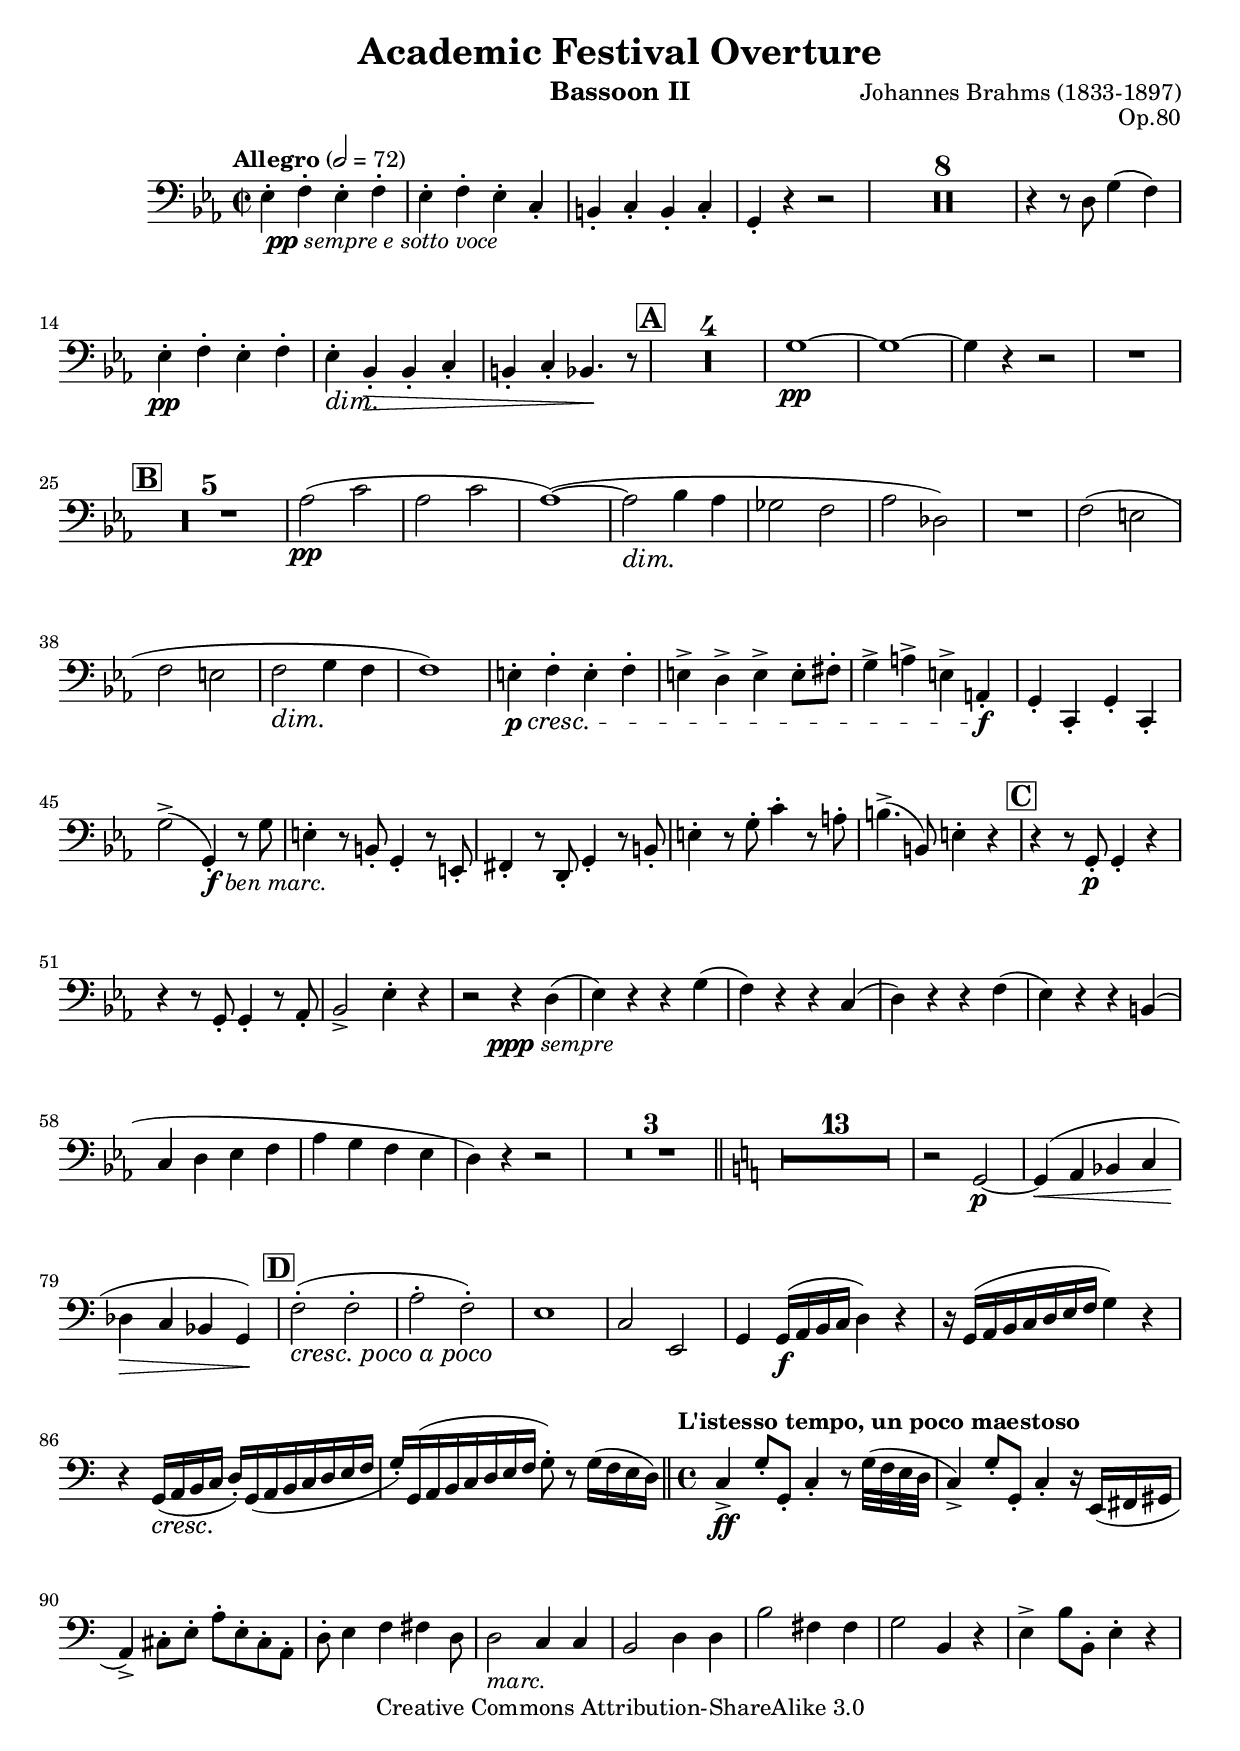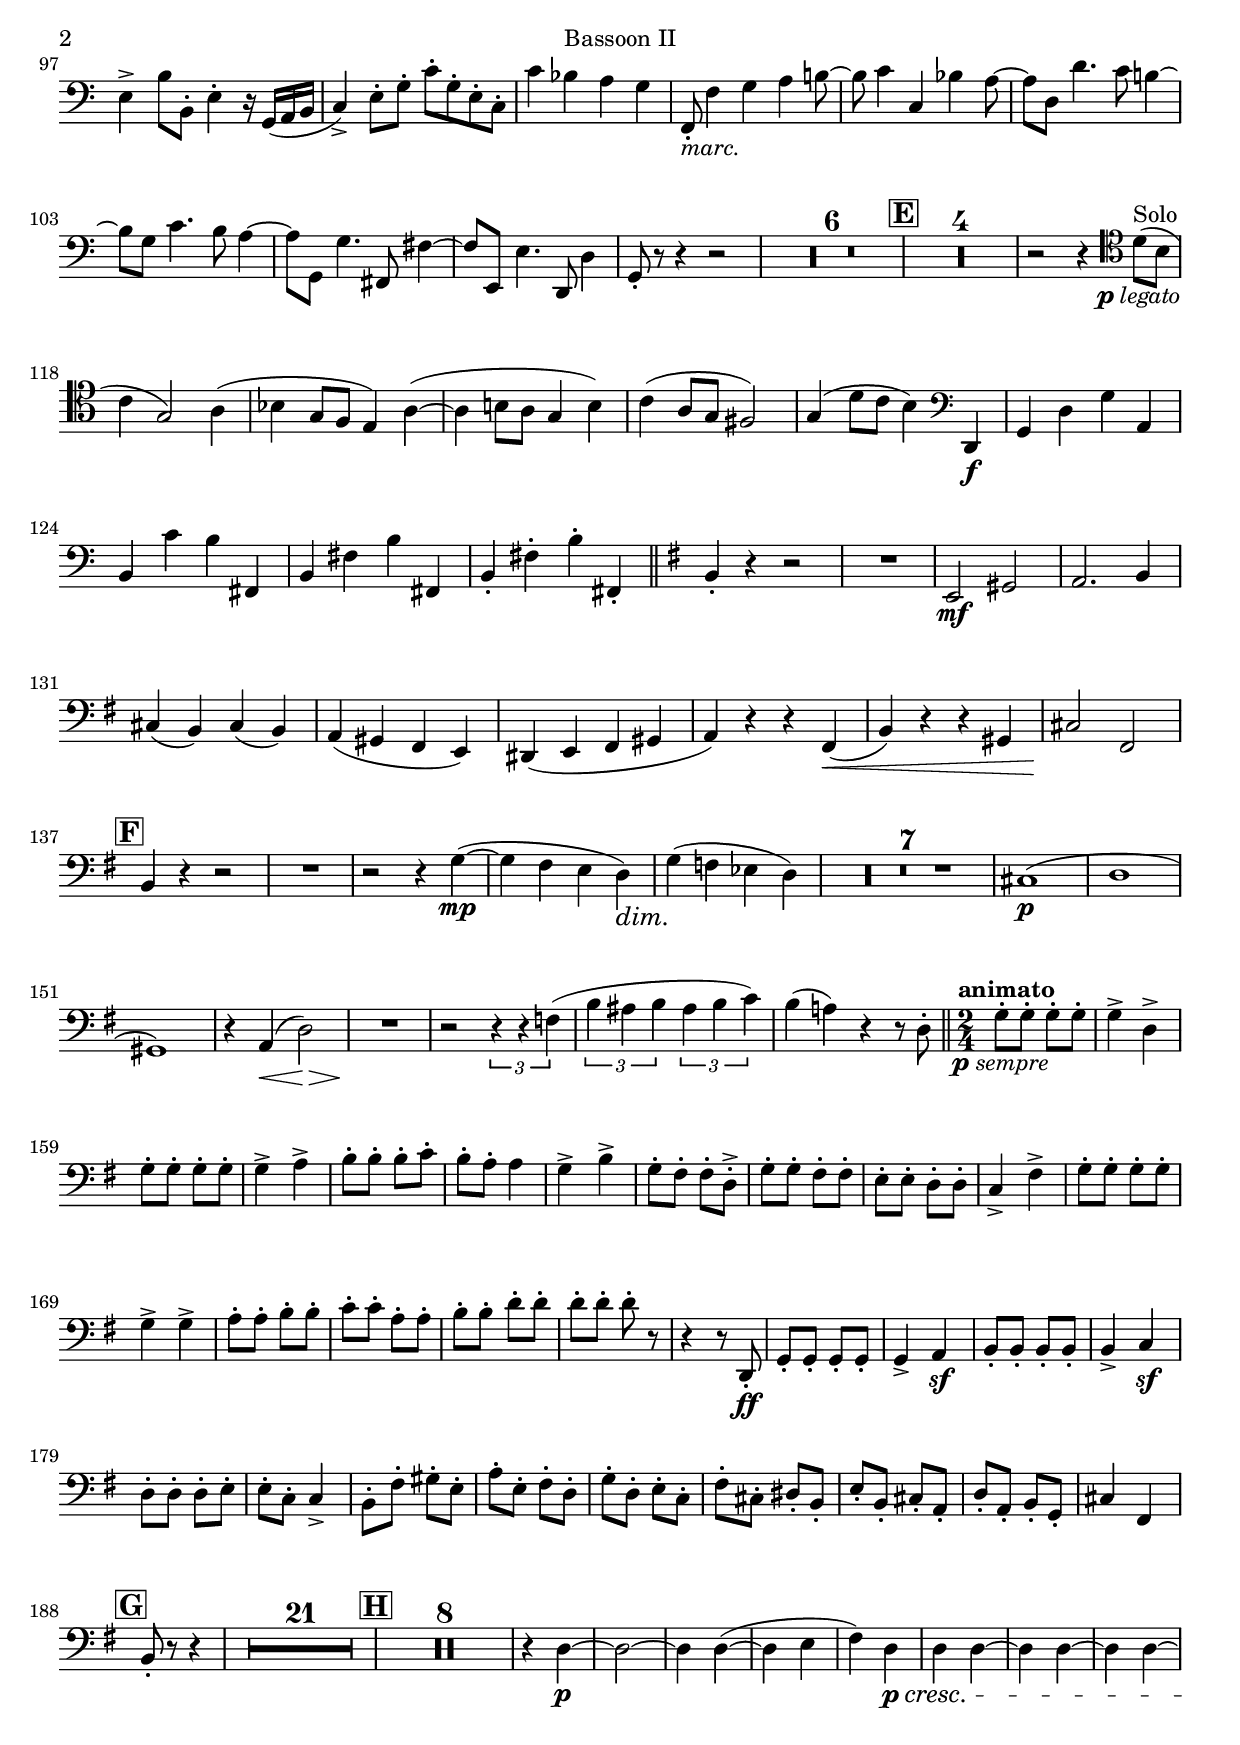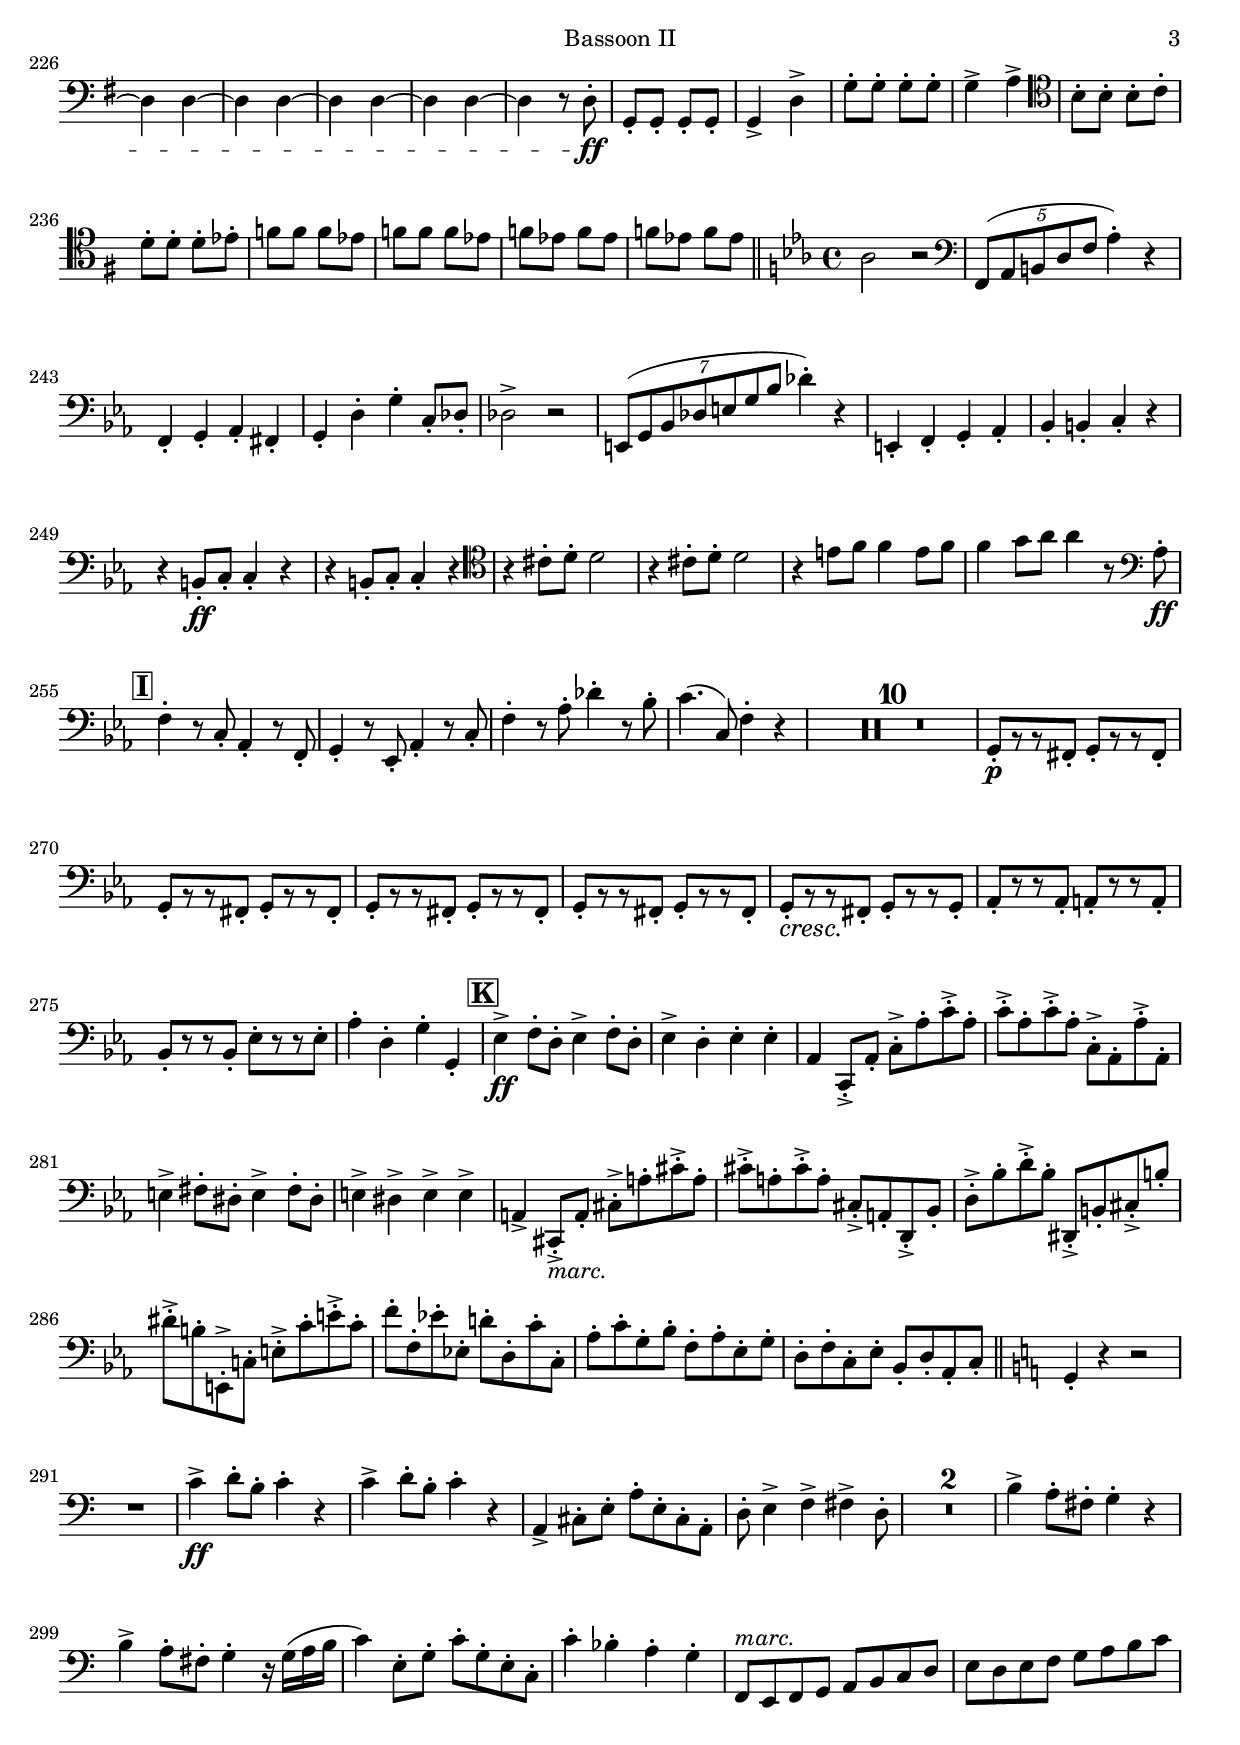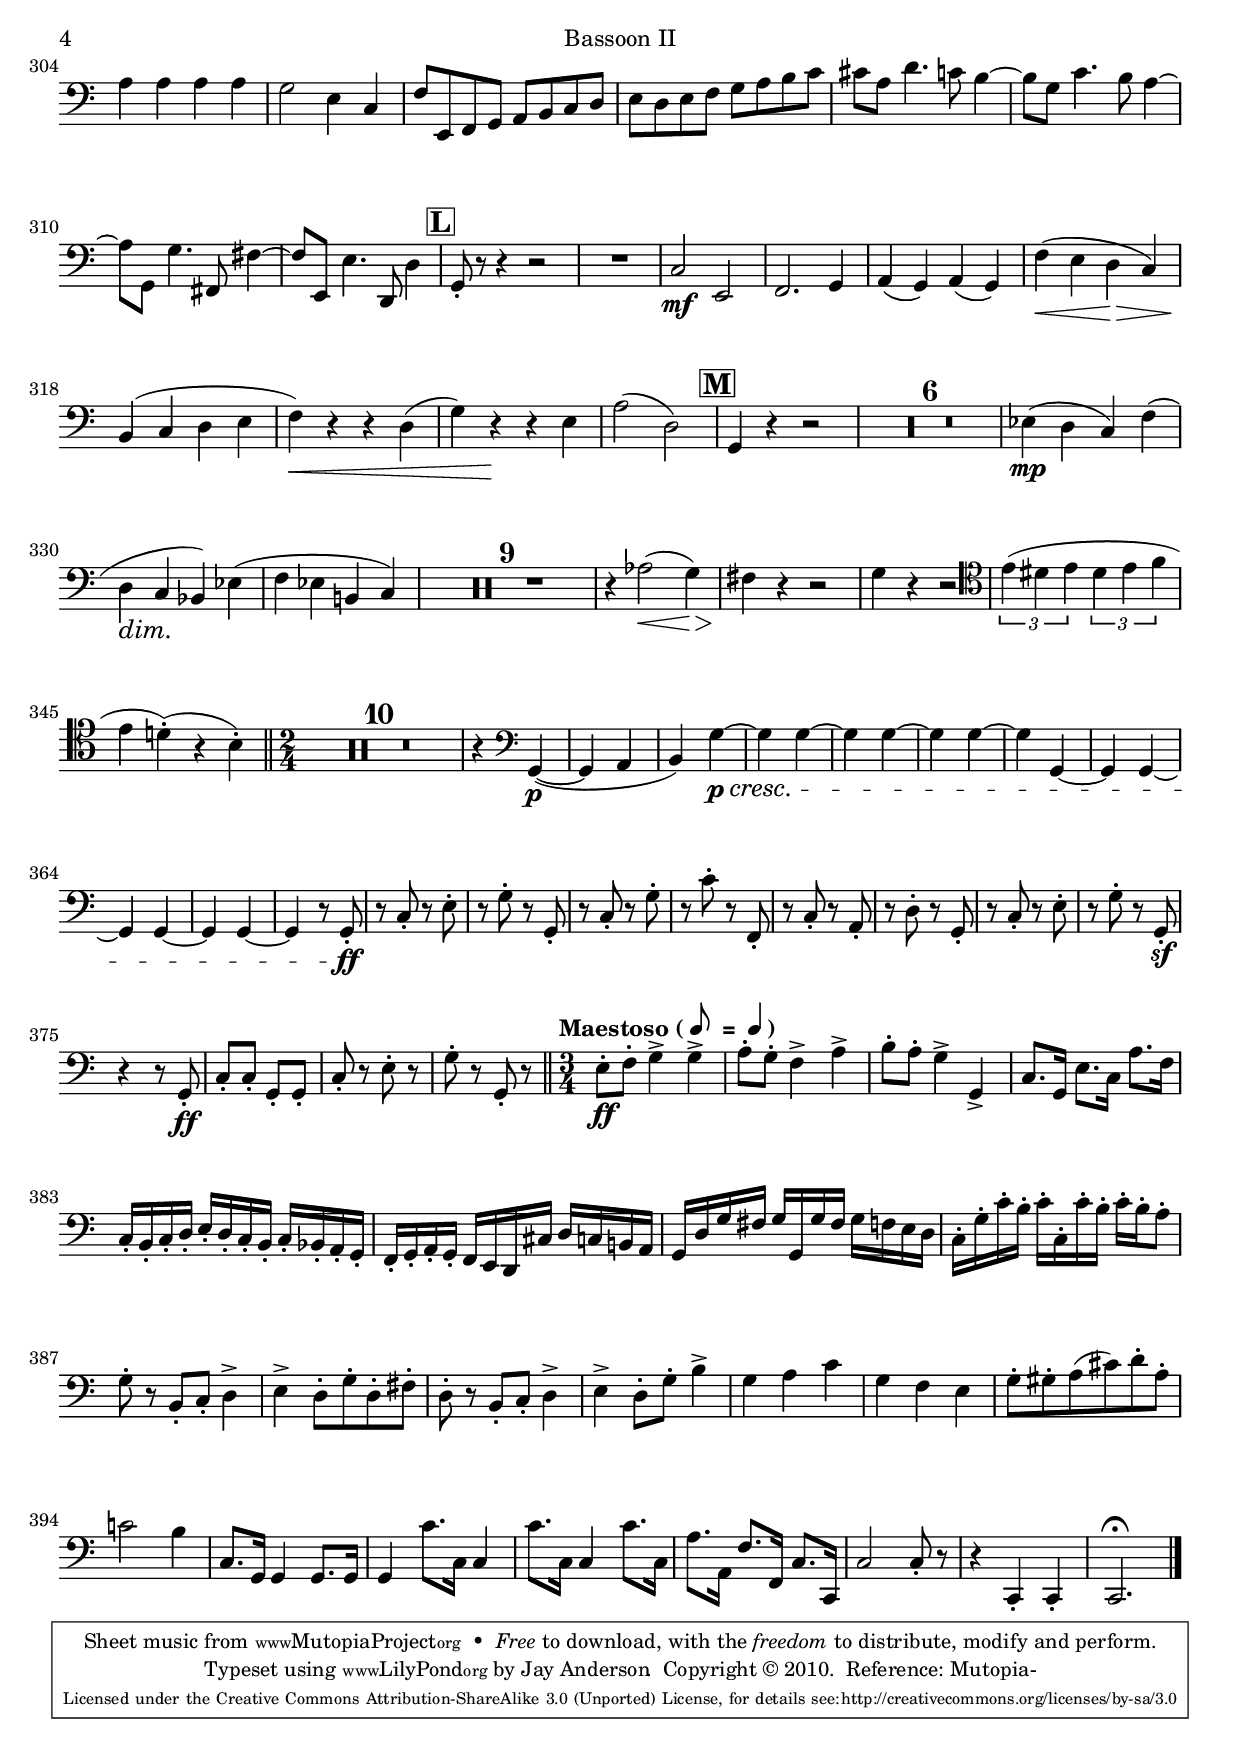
\version "2.13.15"

\include "bassoon2.ily"
\include "defs.ily"

instrument = "Bassoon II"

\include "header.ily"

\score
{
  \new Staff
  {
    << \removeWithTag #'score \bassoonTwo \outline >>
  }
}
